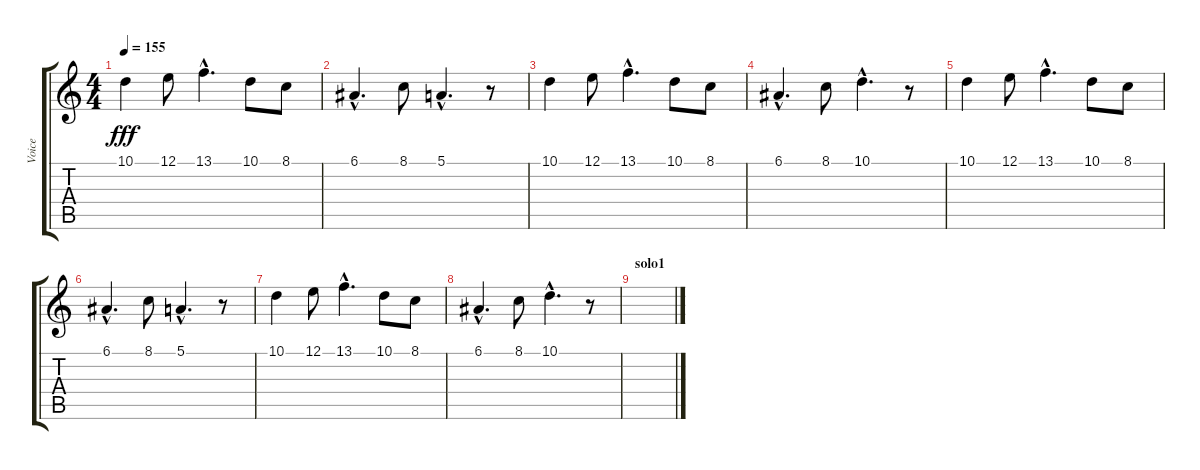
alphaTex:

\track ("Voice" "Voice") {instrument choiraahs}
\staff {score tabs}
\tuning (E4 B3 G3 D3 A2 E2) {hide}
\ts (4 4)
\tempo 155
\clef g2
\ks c
10.1.4{dy fff} 12.1.8 13.1{hac}.4{d} 10.1.8 8.1.8 |
6.1{hac}.4{d} 8.1.8 5.1{hac}.4{d} r.8 |
10.1.4 12.1.8 13.1{hac}.4{d} 10.1.8 8.1.8 |
6.1{hac}.4{d} 8.1.8 10.1{hac}.4{d} r.8 |
10.1.4 12.1.8 13.1{hac}.4{d} 10.1.8 8.1.8 |
6.1{hac}.4{d} 8.1.8 5.1{hac}.4{d} r.8 |
10.1.4 12.1.8 13.1{hac}.4{d} 10.1.8 8.1.8 |
6.1{hac}.4{d} 8.1.8 10.1{hac}.4{d} r.8 |
\section ("" "solo1")
